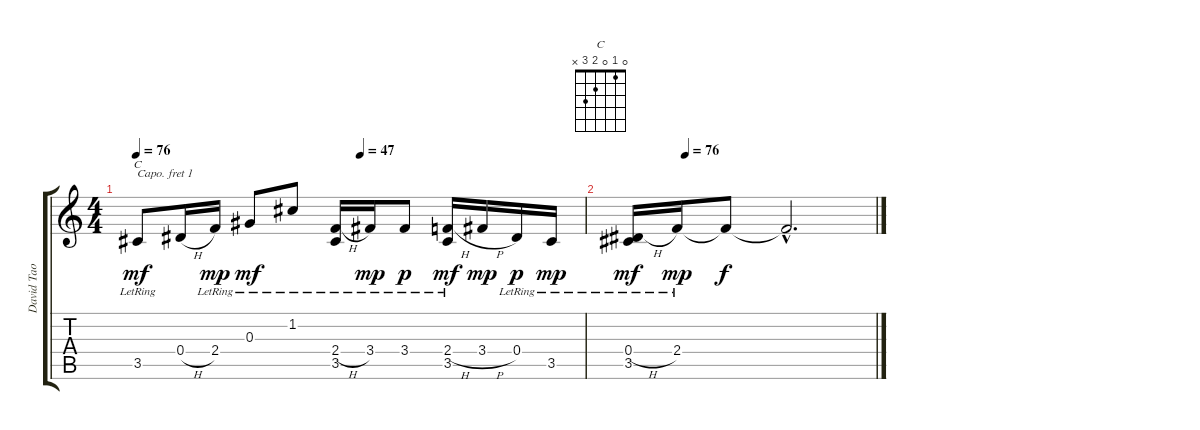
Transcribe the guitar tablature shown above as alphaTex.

\track ("David Tao" "David Tao") {instrument acousticguitarsteel}
\staff {score tabs}
\capo 1
\tuning (E4 B3 G3 D3 A2 E2) {hide}
\chord ("C" 0 1 0 2 3 x)
\ts (4 4)
\tempo 76
\tempo (47 0.5)
\clef g2
\ks c
3.5{lr}.8{ch "C" dy mf} 0.4{h}.16 2.4{lr}.16{dy mp} 0.3{lr}.8{dy mf} 1.2{lr}.8 (2.4{h} 3.5{lr}).16 3.4{lr}.16{dy mp} 3.4{lr}.8{dy p} (2.4{h} 3.5{lr}).16{dy mf} 3.4{h}.16{dy mp} 0.4{lr}.16{dy p} 3.5{lr}.16{dy mp} |
\tempo (76 0.21875)
(0.4{h} 3.5{lr}).16{dy mf} 2.4{lr}.16{dy mp} 2.4{t}.8{dy f} 2.4{hac t}.2{d}
